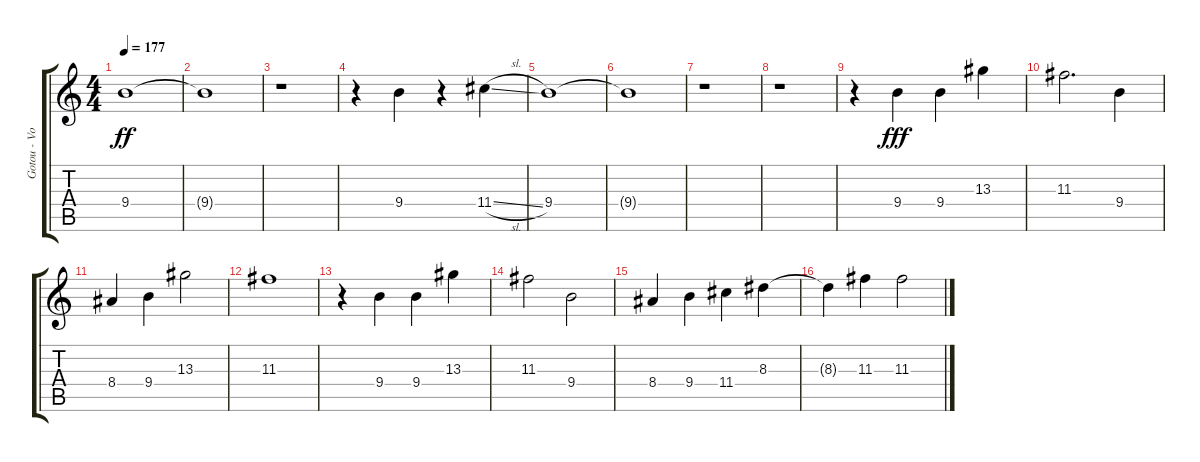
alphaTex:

\track ("Gotou - Vocals" "Gotou - Vo") {instrument contrabass}
\staff {score tabs}
\tuning (E4 B3 G3 D3 A2 E2) {hide}
\ts (4 4)
\tempo 177
\clef g2
\ks c
9.4.1{dy ff volume 14} |
9.4{t}.1 |
r.1 |
r.4 9.4.4 r.4 11.4{sl}.4 |
9.4.1{volume 14} |
9.4{t}.1 |
r.1 |
r.1 |
r.4 9.4.4{dy fff} 9.4.4 13.3.4 |
11.3.2{d} 9.4.4 |
8.4.4 9.4.4 13.3.2 |
11.3.1 |
r.4 9.4.4 9.4.4 13.3.4 |
11.3.2 9.4.2 |
8.4.4 9.4.4 11.4.4 8.3.4 |
8.3{t}.4 11.3.4 11.3.2
